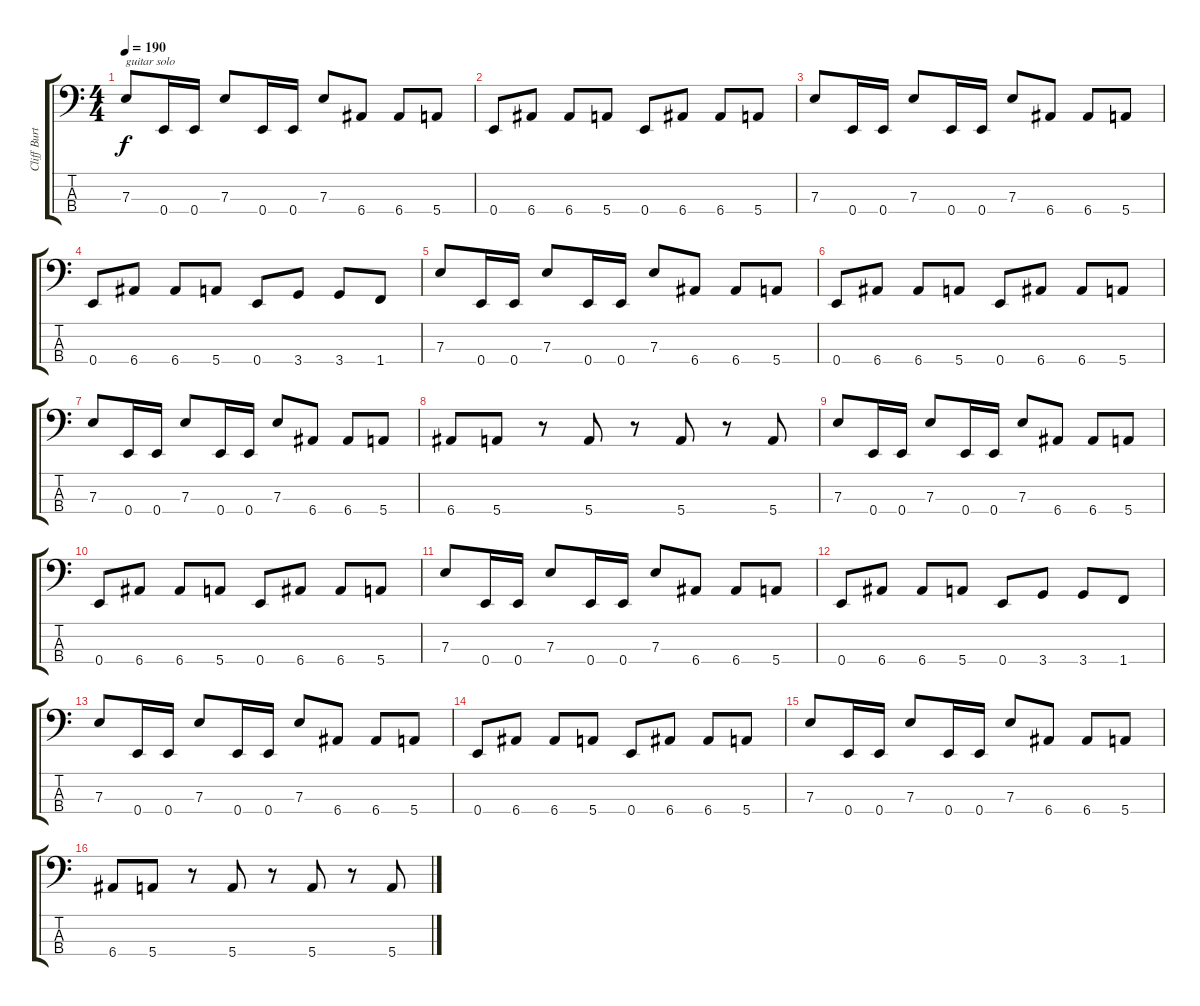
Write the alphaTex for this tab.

\track ("Cliff Burton" "Cliff Burt") {instrument electricbassfinger}
\staff {score tabs}
\tuning (G2 D2 A1 E1) {hide}
\ts (4 4)
\tempo 190
\clef f4
\ks c
7.3.8{txt "guitar solo" dy f} 0.4.16 0.4.16 7.3.8 0.4.16 0.4.16 7.3.8 6.4.8 6.4.8 5.4.8 |
0.4.8 6.4.8 6.4.8 5.4.8 0.4.8 6.4.8 6.4.8 5.4.8 |
7.3.8 0.4.16 0.4.16 7.3.8 0.4.16 0.4.16 7.3.8 6.4.8 6.4.8 5.4.8 |
0.4.8 6.4.8 6.4.8 5.4.8 0.4.8 3.4.8 3.4.8 1.4.8 |
7.3.8 0.4.16 0.4.16 7.3.8 0.4.16 0.4.16 7.3.8 6.4.8 6.4.8 5.4.8 |
0.4.8 6.4.8 6.4.8 5.4.8 0.4.8 6.4.8 6.4.8 5.4.8 |
7.3.8 0.4.16 0.4.16 7.3.8 0.4.16 0.4.16 7.3.8 6.4.8 6.4.8 5.4.8 |
6.4.8 5.4.8 r.8 5.4.8 r.8 5.4.8 r.8 5.4.8 |
7.3.8 0.4.16 0.4.16 7.3.8 0.4.16 0.4.16 7.3.8 6.4.8 6.4.8 5.4.8 |
0.4.8 6.4.8 6.4.8 5.4.8 0.4.8 6.4.8 6.4.8 5.4.8 |
7.3.8 0.4.16 0.4.16 7.3.8 0.4.16 0.4.16 7.3.8 6.4.8 6.4.8 5.4.8 |
0.4.8 6.4.8 6.4.8 5.4.8 0.4.8 3.4.8 3.4.8 1.4.8 |
7.3.8 0.4.16 0.4.16 7.3.8 0.4.16 0.4.16 7.3.8 6.4.8 6.4.8 5.4.8 |
0.4.8 6.4.8 6.4.8 5.4.8 0.4.8 6.4.8 6.4.8 5.4.8 |
7.3.8 0.4.16 0.4.16 7.3.8 0.4.16 0.4.16 7.3.8 6.4.8 6.4.8 5.4.8 |
6.4.8 5.4.8 r.8 5.4.8 r.8 5.4.8 r.8 5.4.8
